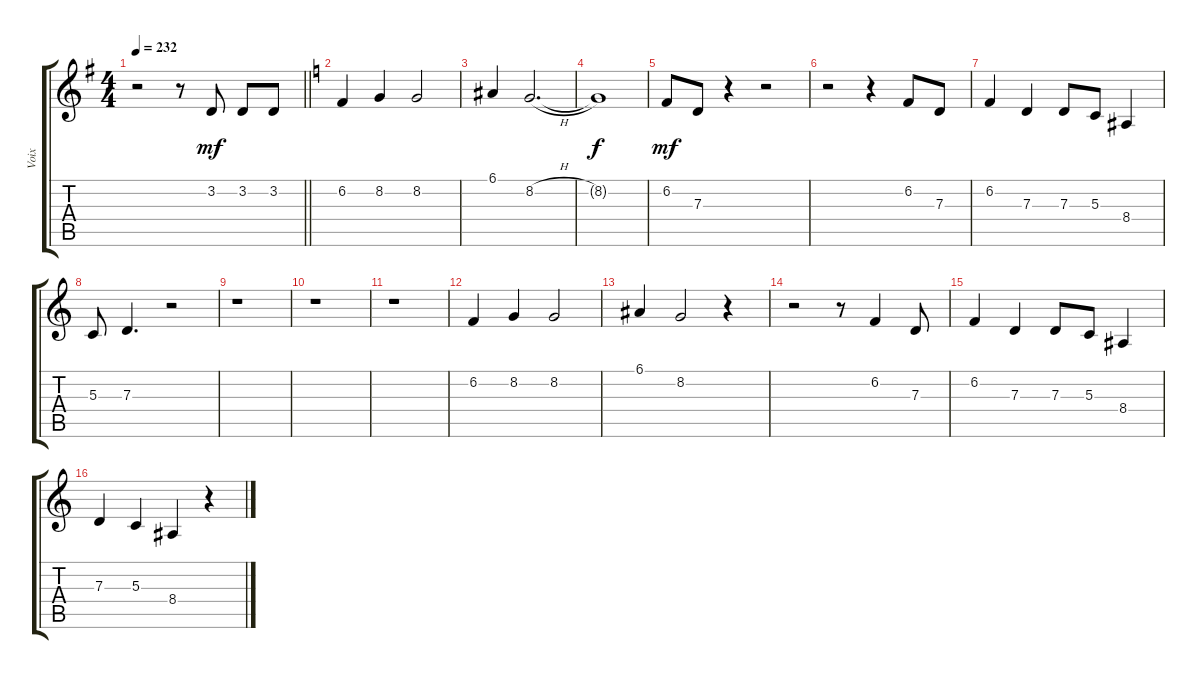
\track ("Voix" "Voix") {instrument accordion}
\staff {score tabs}
\tuning (E4 B3 G3 D3 A2 E2) {hide}
\ts (4 4)
\tempo 232
\clef g2
\barLineRight lightlight
\ks g
r.2{dy mf} r.8 3.2.8 3.2.8 3.2.8 |
\ks c
6.2.4 8.2.4 8.2.2 |
6.1.4 8.2{h}.2{d} |
8.2{t}.1{dy f} |
6.2.8{dy mf} 7.3.8 r.4 r.2 |
r.2 r.4 6.2.8 7.3.8 |
6.2.4 7.3.4 7.3.8 5.3.8 8.4.4 |
5.3.8 7.3.4{d} r.2 |
r.1 |
r.1 |
r.1 |
6.2.4 8.2.4 8.2.2 |
6.1.4 8.2.2 r.4 |
r.2 r.8 6.2.4 7.3.8 |
6.2.4 7.3.4 7.3.8 5.3.8 8.4.4 |
7.3.4 5.3.4 8.4.4 r.4
